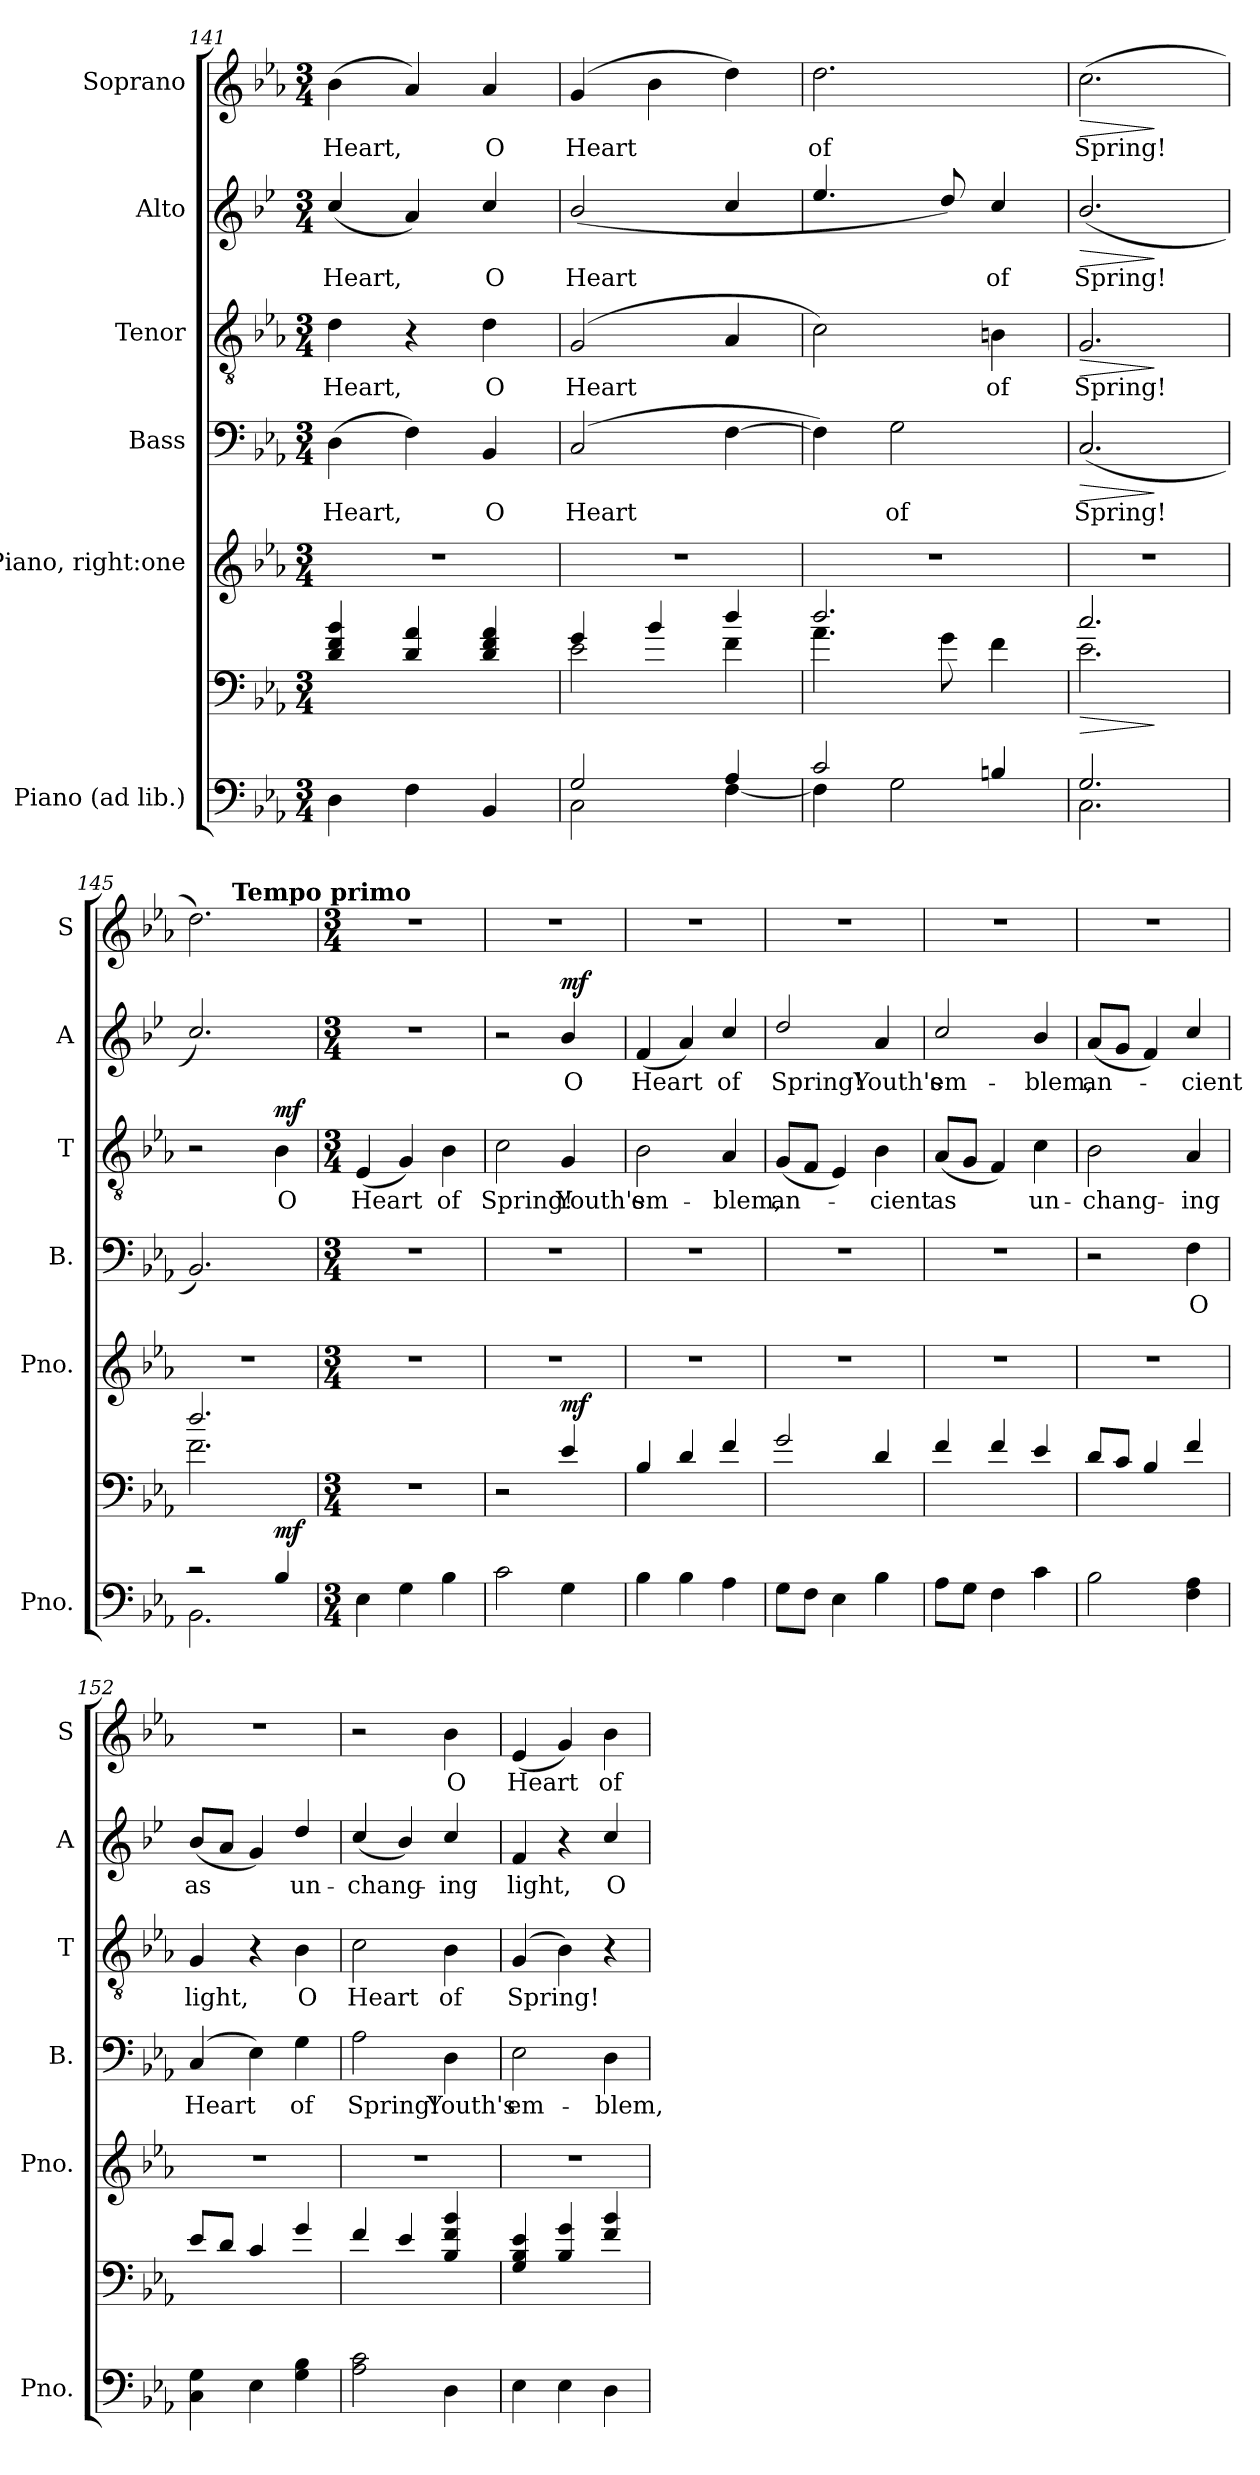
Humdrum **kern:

**kern	**kern	**dynam	**kern	**kern	**text	**dynam	**kern	**text	**dynam	**kern	**text	**dynam	**kern	**text	**dynam
*part6	*part6	*part6	*part5	*part4	*part4	*part4	*part3	*part3	*part3	*part2	*part2	*part2	*part1	*part1	*part1
*staff7	*staff6	*staff6/7	*staff5	*staff4	*staff4	*staff4	*staff3	*staff3	*staff3	*staff2	*staff2	*staff2	*staff1	*staff1	*staff1
*I"Piano (ad lib.)	*	*	*I"Piano, right:one	*I"Bass	*	*	*I"Tenor	*	*	*I"Alto	*	*	*I"Soprano	*	*
*I'Pno.	*	*	*I'Pno.	*I'B.	*	*	*I'T	*	*	*I'A	*	*	*I'S	*	*
*clefF4	*clefF4	*	*clefG2	*clefF4	*	*	*clefGv2	*	*	*clefG2	*	*	*clefG2	*	*
*	*	*	*	*	*	*	*	*	*	*ITrd4c7	*	*	*	*	*
*k[b-e-a-]	*k[b-e-a-]	*	*k[b-e-a-]	*k[b-e-a-]	*	*	*k[b-e-a-]	*	*	*k[b-e-a-]	*	*	*k[b-e-a-]	*	*
*M3/4	*M3/4	*	*M3/4	*M3/4	*	*	*M3/4	*	*	*M3/4	*	*	*M3/4	*	*
=141	=141	=141	=141	=141	=141	=141	=141	=141	=141	=141	=141	=141	=141	=141	=141
!	!	!	!	!	!LO:LY:b	!	!	!LO:LY:b	!	!	!LO:LY:b	!	!	!LO:LY:b	!
4D\	4d/ 4f/ 4b-/	.	2.r	(>4D\	Heart,	.	4d\	Heart,	.	(<4f/	Heart,	.	(>4b-\	Heart,	.
4F\	4d/ 4a-/	.	.	4F\)	.	.	4r	.	.	4d/)	.	.	4a-/)	.	.
!	!	!	!	!	!LO:LY:b	!	!	!LO:LY:b	!	!	!LO:LY:b	!	!	!LO:LY:b	!
4BB-/	4d/ 4f/ 4a-/	.	.	4BB-/	O	.	4d\	O	.	4f/	O	.	4a-/	O	.
=142	=142	=142	=142	=142	=142	=142	=142	=142	=142	=142	=142	=142	=142	=142	=142
*^	*^	*	*	*	*	*	*	*	*	*	*	*	*	*	*
!	!	!	!	!	!	!	!LO:LY:b	!	!	!LO:LY:b	!	!	!LO:LY:b	!	!	!LO:LY:b	!
2G/	2C\	4g/	2e-\	.	2.r	(>2C/	Heart	.	(<2G/	Heart	.	(>2e-/	Heart	.	(>4g/	Heart	.
.	.	4b-/	.	.	.	.	.	.	.	.	.	.	.	.	4b-\	.	.
4A-/	[4F\	4dd/	4f\	.	.	[4F\	.	.	4A-/	.	.	4f/	.	.	4dd\)	.	.
!!LO:PB:g=z
=143	=143	=143	=143	=143	=143	=143	=143	=143	=143	=143	=143	=143	=143	=143	=143	=143	=143
!	!	!	!	!	!	!	!	!	!	!	!	!	!	!	!	!LO:LY:b	!
2c/	4F\]	2.dd/	4.a-\	.	2.r	4F\])	.	.	2c\)	.	.	4.a-/	.	.	2.dd\	of	.
!	!	!	!	!	!	!	!LO:LY:b	!	!	!	!	!	!	!	!	!	!
.	2G\	.	.	.	.	2G\	of	.	.	.	.	.	.	.	.	.	.
.	.	.	8g\	.	.	.	.	.	.	.	.	8g/)	.	.	.	.	.
!	!	!	!	!	!	!	!	!	!	!LO:LY:b	!	!	!LO:LY:b	!	!	!	!
4Bn/	.	.	4f\	.	.	.	.	.	4Bn\	of	.	4f/	of	.	.	.	.
=144	=144	=144	=144	=144	=144	=144	=144	=144	=144	=144	=144	=144	=144	=144	=144	=144	=144
!	!	!	!	!LO:HP:b	!	!	!LO:LY:b	!LO:HP:b	!	!LO:LY:b	!LO:HP:b	!	!LO:LY:b	!LO:HP:b	!	!LO:LY:b	!LO:HP:b
2.G/	2.C\	2.cc/	2.e-\	>	2.r	(<2.C/	Spring!	>	2.G/	Spring!	>	(<2.e-/	Spring!	>	(>2.cc\	Spring!	>
*v	*v	*	*	*	*	*	*	*	*	*	*	*	*	*	*	*	*
*	*v	*v	*	*	*	*	*	*	*	*	*	*	*	*	*	*
.	.	]	.	.	.	]	.	.	]	.	.	]	.	.	]
=145	=145	=145	=145	=145	=145	=145	=145	=145	=145	=145	=145	=145	=145	=145	=145
*^	*^	*	*	*	*	*	*	*	*	*	*	*	*^	*	*
2r	2.BB-\	2.dd/	2.f\	.	2.r	2.BB-/)	.	.	2r	.	.	2.f/)	.	.	2.dd\)	4ryy	.	.
*	*	*	*	*	*	*	*	*	*	*	*	*	*	*	*MM100	*	*	*
!	!	!	!	!	!	!	!	!	!	!	!	!	!	!	!	!LO:TX:a:B:t=Tempo primo	!	!
.	.	.	.	.	.	.	.	.	.	.	.	.	.	.	.	2ryy	.	.
!	!	!	!	!LO:DY:a=2	!	!	!	!	!	!LO:LY:b	!LO:DY:a	!	!	!	!	!	!	!
4B-/	.	.	.	mf	.	.	.	.	4B-\	O	mf	.	.	.	.	.	.	.
*v	*v	*	*	*	*	*	*	*	*	*	*	*	*	*	*v	*v	*	*
*	*v	*v	*	*	*	*	*	*	*	*	*	*	*	*	*	*
=146	=146	=146	=146	=146	=146	=146	=146	=146	=146	=146	=146	=146	=146	=146	=146
*M3/4	*M3/4	*	*M3/4	*M3/4	*	*	*M3/4	*	*	*M3/4	*	*	*M3/4	*	*
*	*	*	*	*	*	*	*	*	*	*	*	*	*^	*	*
!	!	!	!	!	!	!	!	!LO:LY:b	!	!	!	!	!	!	!	!
*	*	*	*	*	*	*	*	*	*	*	*	*	*v	*v	*	*
4E-\	2.r	.	2.r	2.r	.	.	(<4E-/	Heart	.	2.r	.	.	2.r	.	.
4G\	.	.	.	.	.	.	4G/)	.	.	.	.	.	.	.	.
!	!	!	!	!	!	!	!	!LO:LY:b	!	!	!	!	!	!	!
4B-\	.	.	.	.	.	.	4B-\	of	.	.	.	.	.	.	.
=147	=147	=147	=147	=147	=147	=147	=147	=147	=147	=147	=147	=147	=147	=147	=147
!	!	!	!	!	!	!	!	!LO:LY:b	!	!	!	!	!	!	!
2c\	2r	.	2.r	2.r	.	.	2c\	Spring!	.	2r	.	.	2.r	.	.
!	!	!LO:DY:a	!	!	!	!	!	!LO:LY:b	!	!	!LO:LY:b	!LO:DY:a	!	!	!
4G\	4e-/	mf	.	.	.	.	4G/	Youth's	.	4e-/	O	mf	.	.	.
=148	=148	=148	=148	=148	=148	=148	=148	=148	=148	=148	=148	=148	=148	=148	=148
!	!	!	!	!	!	!	!	!LO:LY:b	!	!	!LO:LY:b	!	!	!	!
4B-\	4B-/	.	2.r	2.r	.	.	2B-\	em-	.	(<4B-/	Heart	.	2.r	.	.
4B-\	4d/	.	.	.	.	.	.	.	.	4d/)	.	.	.	.	.
!	!	!	!	!	!	!	!	!LO:LY:b	!	!	!LO:LY:b	!	!	!	!
4A-\	4f/	.	.	.	.	.	4A-/	-blem,	.	4f/	of	.	.	.	.
=149	=149	=149	=149	=149	=149	=149	=149	=149	=149	=149	=149	=149	=149	=149	=149
!	!	!	!	!	!	!	!	!LO:LY:b	!	!	!LO:LY:b	!	!	!	!
8G\L	2g/	.	2.r	2.r	.	.	(<8G/L	an-	.	2g/	Spring!	.	2.r	.	.
8F\J	.	.	.	.	.	.	8F/J	.	.	.	.	.	.	.	.
4E-\	.	.	.	.	.	.	4E-/)	.	.	.	.	.	.	.	.
!	!	!	!	!	!	!	!	!LO:LY:b	!	!	!LO:LY:b	!	!	!	!
4B-\	4d/	.	.	.	.	.	4B-\	-cient	.	4d/	Youth's	.	.	.	.
=150	=150	=150	=150	=150	=150	=150	=150	=150	=150	=150	=150	=150	=150	=150	=150
!	!	!	!	!	!	!	!	!LO:LY:b	!	!	!LO:LY:b	!	!	!	!
8A-\L	4f/	.	2.r	2.r	.	.	(<8A-/L	as	.	2f/	em-	.	2.r	.	.
8G\J	.	.	.	.	.	.	8G/J	.	.	.	.	.	.	.	.
4F\	4f/	.	.	.	.	.	4F/)	.	.	.	.	.	.	.	.
!	!	!	!	!	!	!	!	!LO:LY:b	!	!	!LO:LY:b	!	!	!	!
4c\	4e-/	.	.	.	.	.	4c\	un-	.	4e-/	-blem,	.	.	.	.
!!LO:LB:g=z
=151	=151	=151	=151	=151	=151	=151	=151	=151	=151	=151	=151	=151	=151	=151	=151
!	!	!	!	!	!	!	!	!LO:LY:b	!	!	!LO:LY:b	!	!	!	!
2B-\	8d/L	.	2.r	2r	.	.	2B-\	-chang-	.	(<8d/L	an-	.	2.r	.	.
.	8c/J	.	.	.	.	.	.	.	.	8c/J	.	.	.	.	.
.	4B-/	.	.	.	.	.	.	.	.	4B-/)	.	.	.	.	.
!	!	!	!	!	!LO:LY:b	!	!	!LO:LY:b	!	!	!LO:LY:b	!	!	!	!
4F\ 4A-\	4f/	.	.	4F\	O	.	4A-/	-ing	.	4f/	-cient	.	.	.	.
=152	=152	=152	=152	=152	=152	=152	=152	=152	=152	=152	=152	=152	=152	=152	=152
!	!	!	!	!	!LO:LY:b	!	!	!LO:LY:b	!	!	!LO:LY:b	!	!	!	!
4C\ 4G\	8e-/L	.	2.r	(>4C/	Heart	.	4G/	light,	.	(<8e-/L	as	.	2.r	.	.
.	8d/J	.	.	.	.	.	.	.	.	8d/J	.	.	.	.	.
4E-\	4c/	.	.	4E-\)	.	.	4r	.	.	4c/)	.	.	.	.	.
!	!	!	!	!	!LO:LY:b	!	!	!LO:LY:b	!	!	!LO:LY:b	!	!	!	!
4G\ 4B-\	4g/	.	.	4G\	of	.	4B-\	O	.	4g/	un-	.	.	.	.
=153	=153	=153	=153	=153	=153	=153	=153	=153	=153	=153	=153	=153	=153	=153	=153
!	!	!	!	!	!LO:LY:b	!	!	!LO:LY:b	!	!	!LO:LY:b	!	!	!	!
2A-\ 2c\	4f/	.	2.r	2A-\	Spring!	.	2c\	Heart	.	(<4f/	-chang-	.	2r	.	.
.	4e-/	.	.	.	.	.	.	.	.	4e-/)	.	.	.	.	.
!	!	!	!	!	!LO:LY:b	!	!	!LO:LY:b	!	!	!LO:LY:b	!	!	!LO:LY:b	!
4D\	4B-/ 4f/ 4b-/	.	.	4D\	Youth's	.	4B-\	of	.	4f/	-ing	.	4b-\	O	.
=154	=154	=154	=154	=154	=154	=154	=154	=154	=154	=154	=154	=154	=154	=154	=154
!	!	!	!	!	!LO:LY:b	!	!	!LO:LY:b	!	!	!LO:LY:b	!	!	!LO:LY:b	!
4E-\	4G/ 4B-/ 4e-/	.	2.r	2E-\	em-	.	(>4G/	Spring!	.	4B-/	light,	.	(<4e-/	Heart	.
4E-\	4B-/ 4g/	.	.	.	.	.	4B-\)	.	.	4r	.	.	4g/)	.	.
!	!	!	!	!	!LO:LY:b	!	!	!	!	!	!LO:LY:b	!	!	!LO:LY:b	!
4D\	4f/ 4b-/	.	.	4D\	-blem,	.	4r	.	.	4f/	O	.	4b-\	of	.
=	=	=	=	=	=	=	=	=	=	=	=	=	=	=	=
*-	*-	*-	*-	*-	*-	*-	*-	*-	*-	*-	*-	*-	*-	*-	*-
